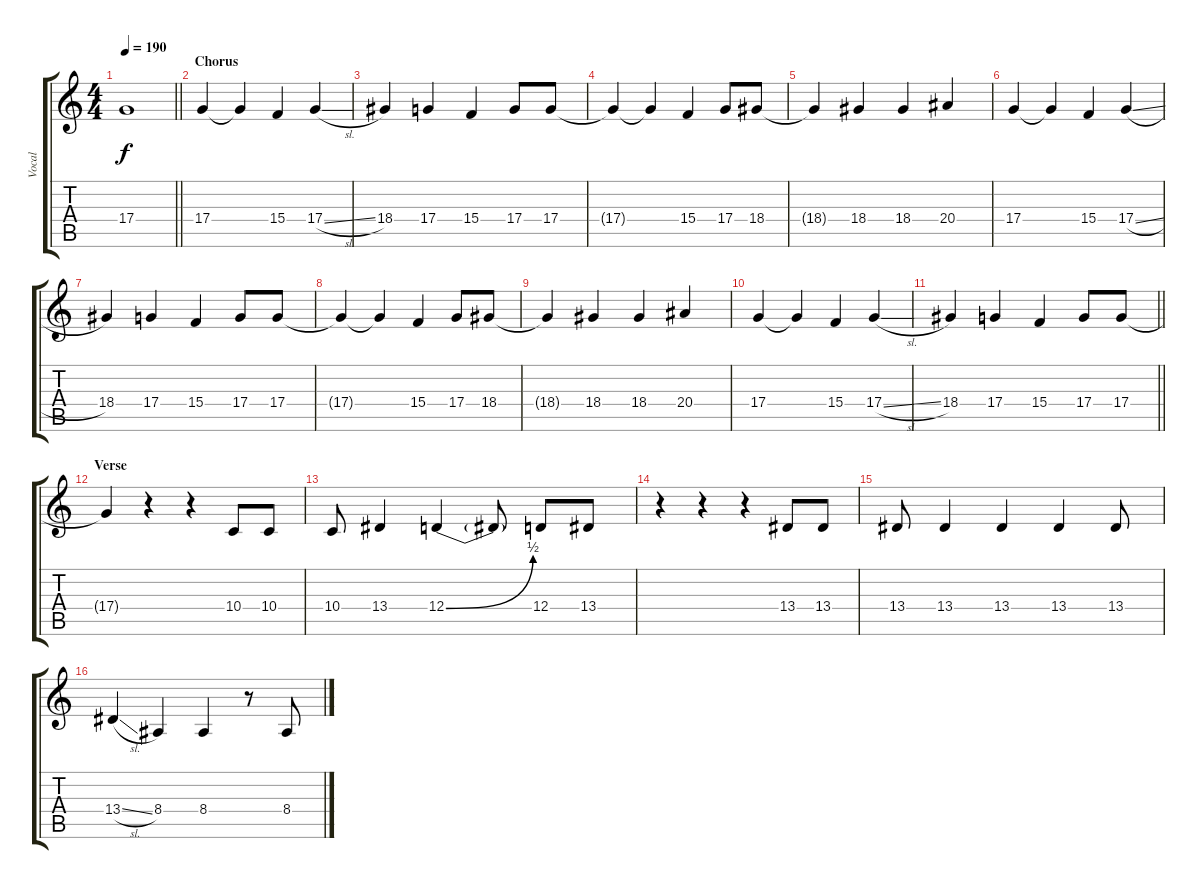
\track ("Vocal" "Vocal") {instrument oboe}
\staff {score tabs}
\tuning (E4 B3 G3 D3 A2 E2) {hide}
\ts (4 4)
\tempo 190
\clef g2
\barLineRight lightlight
\ks c
17.4.1{dy f} |
\section ("" "Chorus ")
17.4.4 17.4{t}.4 15.4.4 17.4{sl}.4 |
18.4.4 17.4.4 15.4.4 17.4.8 17.4.8 |
17.4{t}.4 17.4{t}.4 15.4.4 17.4.8 18.4.8 |
18.4{t}.4 18.4.4 18.4.4 20.4.4 |
17.4.4 17.4{t}.4 15.4.4 17.4{sl}.4 |
18.4.4 17.4.4 15.4.4 17.4.8 17.4.8 |
17.4{t}.4 17.4{t}.4 15.4.4 17.4.8 18.4.8 |
18.4{t}.4 18.4.4 18.4.4 20.4.4 |
17.4.4 17.4{t}.4 15.4.4 17.4{sl}.4 |
\barLineRight lightlight
18.4.4 17.4.4 15.4.4 17.4.8 17.4.8 |
\section ("" "Verse ")
17.4{t}.4 r.4 r.4 10.4.8 10.4.8 |
10.4.8 13.4.4 12.4{be (bend 0 0 60 2)}.4 12.4{t}.8 12.4.8 13.4.8 |
r.4 r.4 r.4 13.4.8 13.4.8 |
13.4.8 13.4.4 13.4.4 13.4.4 13.4.8 |
13.4{sl}.4 8.4.4 8.4.4 r.8 8.4.8
